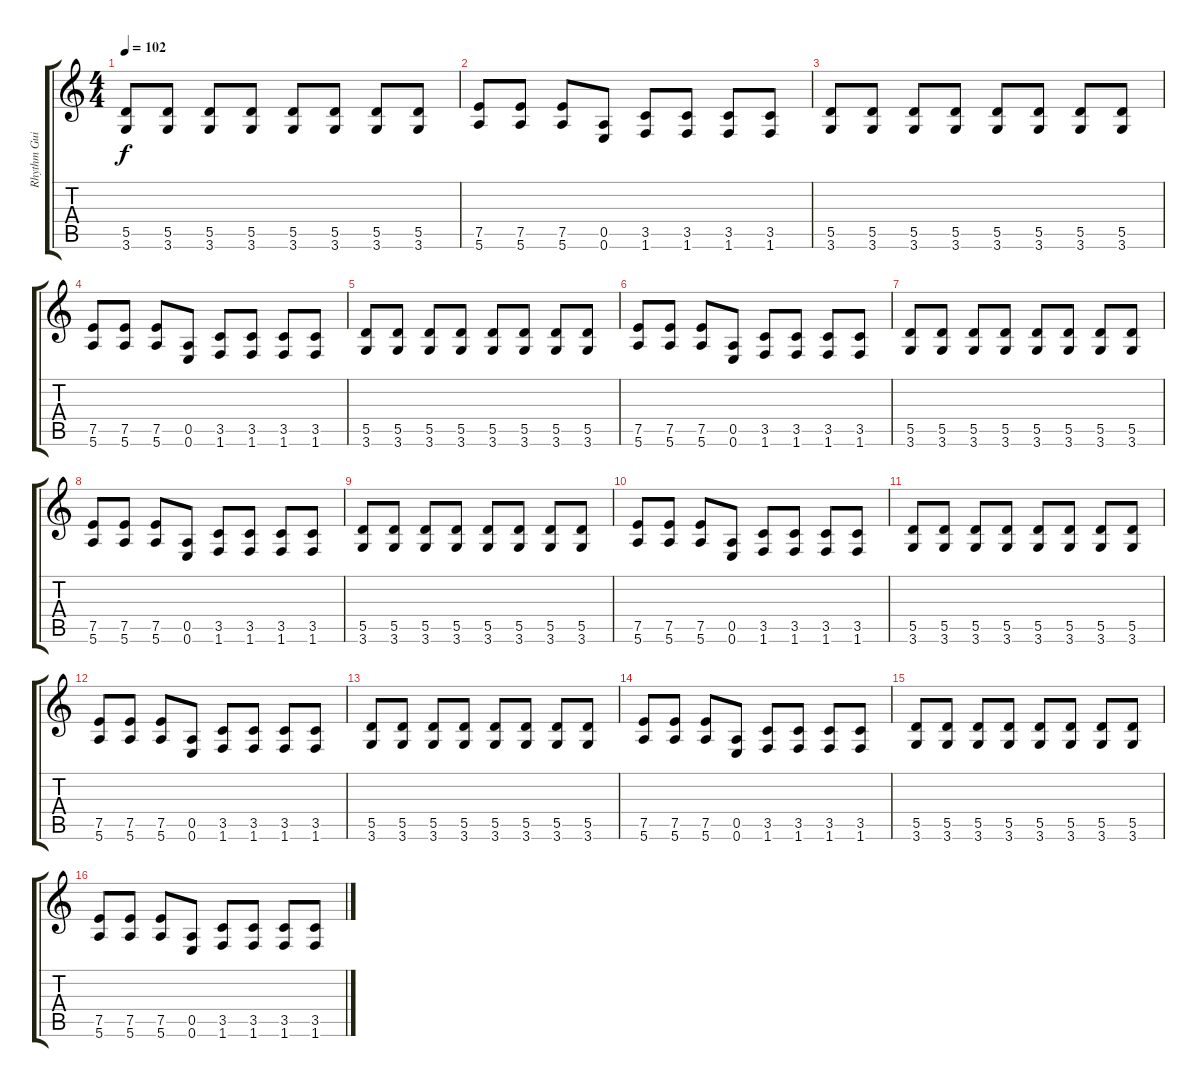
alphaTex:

\track ("Rhythm Guitar (muted)" "Rhythm Gui") {instrument electricguitarmuted}
\staff {score tabs}
\tuning (E4 B3 G3 D3 A2 E2) {hide}
\ts (4 4)
\tempo 102
\clef g2
\ks c
(5.5 3.6).8{dy f} (5.5 3.6).8 (5.5 3.6).8 (5.5 3.6).8 (5.5 3.6).8 (5.5 3.6).8 (5.5 3.6).8 (5.5 3.6).8 |
(7.5 5.6).8 (7.5 5.6).8 (7.5 5.6).8 (0.5 0.6).8 (3.5 1.6).8 (3.5 1.6).8 (3.5 1.6).8 (3.5 1.6).8 |
(5.5 3.6).8 (5.5 3.6).8 (5.5 3.6).8 (5.5 3.6).8 (5.5 3.6).8 (5.5 3.6).8 (5.5 3.6).8 (5.5 3.6).8 |
(7.5 5.6).8 (7.5 5.6).8 (7.5 5.6).8 (0.5 0.6).8 (3.5 1.6).8 (3.5 1.6).8 (3.5 1.6).8 (3.5 1.6).8 |
(5.5 3.6).8 (5.5 3.6).8 (5.5 3.6).8 (5.5 3.6).8 (5.5 3.6).8 (5.5 3.6).8 (5.5 3.6).8 (5.5 3.6).8 |
(7.5 5.6).8 (7.5 5.6).8 (7.5 5.6).8 (0.5 0.6).8 (3.5 1.6).8 (3.5 1.6).8 (3.5 1.6).8 (3.5 1.6).8 |
(5.5 3.6).8 (5.5 3.6).8 (5.5 3.6).8 (5.5 3.6).8 (5.5 3.6).8 (5.5 3.6).8 (5.5 3.6).8 (5.5 3.6).8 |
(7.5 5.6).8 (7.5 5.6).8 (7.5 5.6).8 (0.5 0.6).8 (3.5 1.6).8 (3.5 1.6).8 (3.5 1.6).8 (3.5 1.6).8 |
(5.5 3.6).8 (5.5 3.6).8 (5.5 3.6).8 (5.5 3.6).8 (5.5 3.6).8 (5.5 3.6).8 (5.5 3.6).8 (5.5 3.6).8 |
(7.5 5.6).8 (7.5 5.6).8 (7.5 5.6).8 (0.5 0.6).8 (3.5 1.6).8 (3.5 1.6).8 (3.5 1.6).8 (3.5 1.6).8 |
(5.5 3.6).8 (5.5 3.6).8 (5.5 3.6).8 (5.5 3.6).8 (5.5 3.6).8 (5.5 3.6).8 (5.5 3.6).8 (5.5 3.6).8 |
(7.5 5.6).8 (7.5 5.6).8 (7.5 5.6).8 (0.5 0.6).8 (3.5 1.6).8 (3.5 1.6).8 (3.5 1.6).8 (3.5 1.6).8 |
(5.5 3.6).8 (5.5 3.6).8 (5.5 3.6).8 (5.5 3.6).8 (5.5 3.6).8 (5.5 3.6).8 (5.5 3.6).8 (5.5 3.6).8 |
(7.5 5.6).8 (7.5 5.6).8 (7.5 5.6).8 (0.5 0.6).8 (3.5 1.6).8 (3.5 1.6).8 (3.5 1.6).8 (3.5 1.6).8 |
(5.5 3.6).8 (5.5 3.6).8 (5.5 3.6).8 (5.5 3.6).8 (5.5 3.6).8 (5.5 3.6).8 (5.5 3.6).8 (5.5 3.6).8 |
(7.5 5.6).8 (7.5 5.6).8 (7.5 5.6).8 (0.5 0.6).8 (3.5 1.6).8 (3.5 1.6).8 (3.5 1.6).8 (3.5 1.6).8
